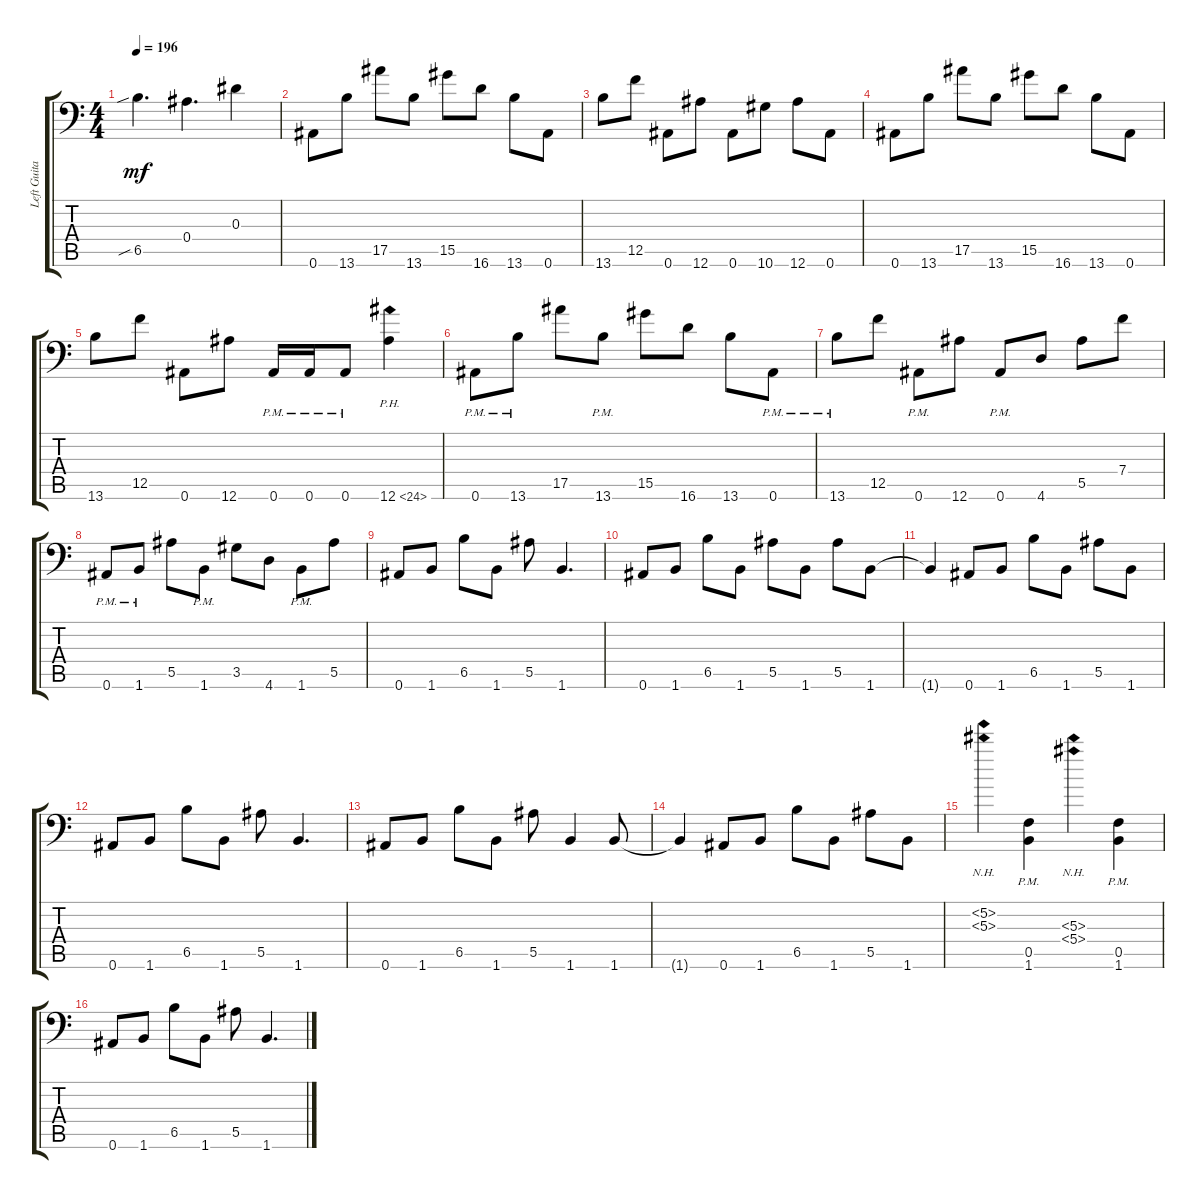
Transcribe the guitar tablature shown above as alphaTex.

\track ("Left Guitar" "Left Guita") {instrument distortionguitar}
\staff {score tabs}
\tuning (C4 G3 Eb3 Bb2 F2 Bb1) {hide}
\ts (4 4)
\tempo 196
\clef f4
\ks c
6.5{sib}.4{d dy mf instrument distortionguitar} 0.4.4{d} 0.3.4 |
0.6.8 13.6.8 17.5.8 13.6.8 15.5.8 16.6.8 13.6.8 0.6.8 |
13.6.8 12.5.8 0.6.8 12.6.8 0.6.8 10.6.8 12.6.8 0.6.8 |
0.6.8 13.6.8 17.5.8 13.6.8 15.5.8 16.6.8 13.6.8 0.6.8 |
13.6.8 12.5.8 0.6.8 12.6.8 0.6{pm}.16 0.6{pm}.16 0.6{pm}.8 12.6{ph 12}.4 |
0.6{pm}.8 13.6{pm}.8 17.5.8 13.6{pm}.8 15.5.8 16.6.8 13.6.8 0.6{pm}.8 |
13.6{pm}.8 12.5.8 0.6{pm}.8 12.6.8 0.6{pm}.8 4.6.8 5.5.8 7.4.8 |
0.6{pm}.8 1.6{pm}.8 5.5.8 1.6{pm}.8 3.5.8 4.6.8 1.6{pm}.8 5.5.8 |
0.6.8 1.6.8 6.5.8 1.6.8 5.5.8 1.6.4{d} |
0.6.8 1.6.8 6.5.8 1.6.8 5.5.8 1.6.8 5.5.8 1.6.8 |
1.6{t}.4 0.6.8 1.6.8 6.5.8 1.6.8 5.5.8 1.6.8 |
0.6.8 1.6.8 6.5.8 1.6.8 5.5.8 1.6.4{d} |
0.6.8 1.6.8 6.5.8 1.6.8 5.5.8 1.6.4 1.6.8 |
1.6{t}.4 0.6.8 1.6.8 6.5.8 1.6.8 5.5.8 1.6.8 |
(5.2{nh} 5.3{nh}).4 (0.5{pm} 1.6{pm}).4 (5.3{nh} 5.4{nh}).4 (0.5{pm} 1.6{pm}).4 |
0.6.8 1.6.8 6.5.8 1.6.8 5.5.8 1.6.4{d}
